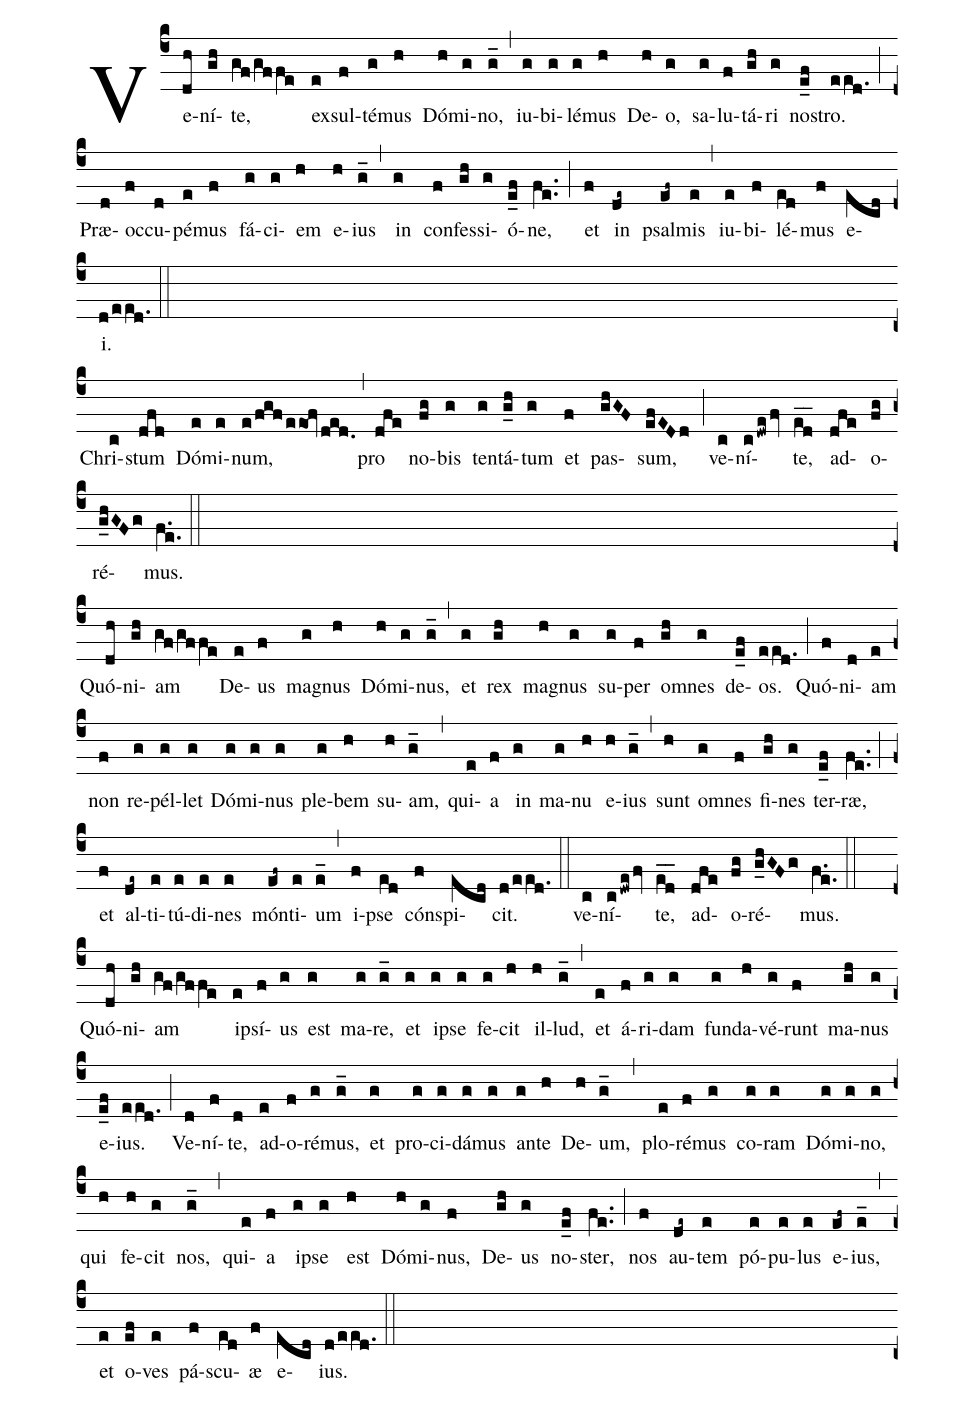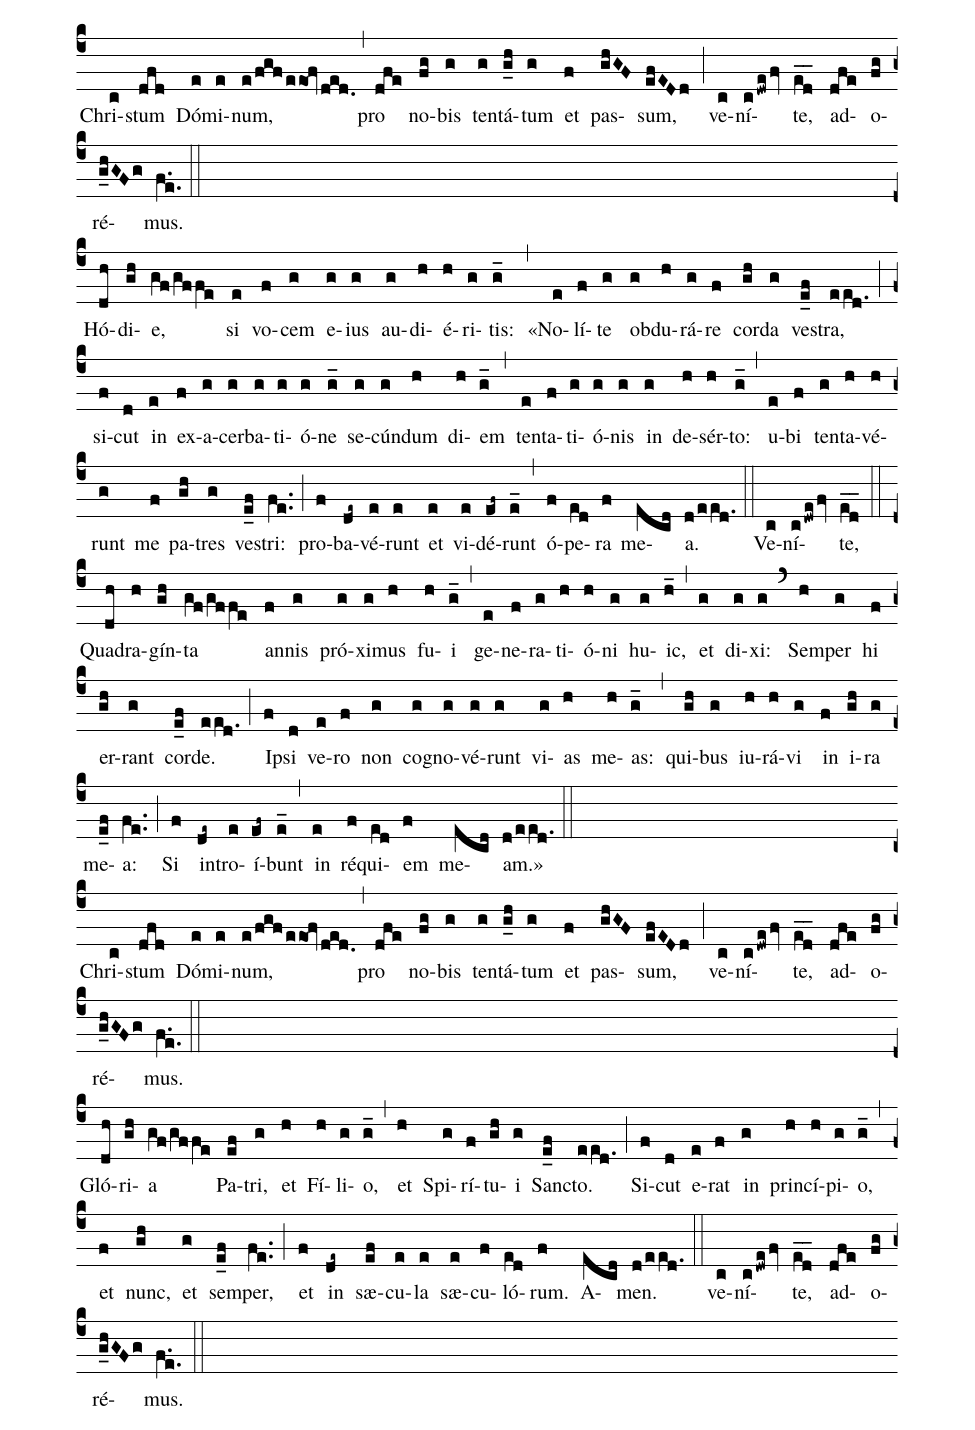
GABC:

%%
(c4)Ve(dh)ní(gh)te,(gf/gf/fe) ex(e)sul(f)té(g)mus(h) Dó(h)mi(g)no,(g_) (,) iu(g)bi(g)lé(g)mus(h) De(h)o,(g) sa(g)lu(f)tá(gh)ri(g) no(e_f)stro.(eed.) (;) Præ(d)oc(f)cu(d)pé(e)mus(f) fá(g)ci(g)em(h) e(h)ius(g_) (,) in(g) con(f)fes(gh)si(g)ó(e_f)ne,(fe..) (;) et(f) in(de~) psal(ef~)mis(e) (,) iu(e)bi(f)lé(ed)mus(f) e(ecd)i.(d/eed.) (::Z)

Chri(c)stum(dfd) Dó(e)mi(e)num,(e/fgfeeo!fvded.) (,) pro(dfe) no(fg)bis(g) ten(g)tá(g_h)tum(g) et(f) pas(ghGF)sum,(efEDd) (;)
ve(c)ní(cdwefv)te,(e_d_) ad(dfe)o(fg)ré(g_hGFg)mus.(f.e.) (::Z)

Quó(dh)ni(gh)am(gf/gf/fe) De(e)us(f) ma(g)gnus(h) Dó(h)mi(g)nus,(g_) (,) et(g) rex(gh) ma(h)gnus(g) su(g)per(f) om(gh)nes(g) de(e_f)os.(eed.) (;) Quó(f)ni(d)am(e) non(f) re(g)pél(g)let(g) Dó(g)mi(g)nus(g) ple(g)bem(h) su(h)am,(g_) (,) qui(e)a(f) in(g) ma(g)nu(h) e(h)ius(g_) (,) sunt(h) om(g)nes(f) fi(gh)nes(g) ter(e_f)ræ,(fe..) (;) et(f) al(de~)ti(e)tú(e)di(e)nes(e) món(ef~)ti(e)um(e_) (,) i(f)pse(ed) cón(f)spi(ecd)cit.(d/eed.) (::)

ve(c)ní(cdwefv)te,(e_d_) ad(dfe)o(fg)ré(g_hGFg)mus.(f.e.) (::Z)

Quó(dh)ni(gh)am(gf/gf/fe) i(e)psí(f)us(g) est(g) ma(g)re,(g_) et(g) i(g)pse(g) fe(g)cit(h) il(h)lud,(g_) (,) et(e) á(f)ri(g)dam(g) fun(g)da(h)vé(g)runt(f) ma(gh)nus(g) e(e_f)ius.(eed.) (;) Ve(d)ní(f)te,(d) ad(e)o(f)ré(g)mus,(g_) et(g) pro(g)ci(g)dá(g)mus(g) an(g)te(h) De(h)um,(g_) (,) plo(e)ré(f)mus(g) co(g)ram(g) Dó(g)mi(g)no,(g) qui(h) fe(h)cit(g) nos,(g_) (,) qui(e)a(f) i(g)pse(g) est(h) Dó(h)mi(g)nus,(f) De(gh)us(g) no(e_f)ster,(fe..) (;) nos(f) au(de~)tem(e) pó(e)pu(e)lus(e) e(ef~)ius,(e_) (,) et(e) o(ef)ves(e) pá(f)scu(ed)æ(f) e(ecd)ius.(d/eed.) (::Z)

Chri(c)stum(dfd) Dó(e)mi(e)num,(e/fgfeeo!fvded.) (,) pro(dfe) no(fg)bis(g) ten(g)tá(g_h)tum(g) et(f) pas(ghGF)sum,(efEDd) (;)
ve(c)ní(cdwefv)te,(e_d_) ad(dfe)o(fg)ré(g_hGFg)mus.(f.e.) (::Z)

Hó(dh)di(gh)e,(gf/gf/fe) si(e) vo(f)cem(g) e(g)ius(g) au(g)di(h)é(h)ri(g)tis:(g_) (,) «No(e)lí(f)te(g) ob(g)du(h)rá(g)re(f) cor(gh)da(g) ve(e_f)stra,(eed.) (;) si(f)cut(d) in(e) ex(f)a(g)cer(g)ba(g)ti(g)ó(g)ne(g_) se(g)cún(g)dum(h) di(h)em(g_) (,) ten(e)ta(f)ti(g)ó(g)nis(g) in(g) de(h)sér(h)to:(g_) (,) u(e)bi(f) ten(g)ta(h)vé(h)runt(g) me(f) pa(gh)tres(g) ve(e_f)stri:(fe..) (;) pro(f)ba(de~)vé(e)runt(e) et(e) vi(e)dé(ef~)runt(e_) (,) ó(f)pe(ed)ra(f) me(ecd)a.(d/eed.) (::)

Ve(c)ní(cdwefv)te,(e_d_) (::Z)

Qua(dh)dra(h)gín(gh)ta(gf/gf/fe) an(f)nis(g) pró(g)xi(g)mus(h) fu(h)i(g_) (,) ge(e)ne(f)ra(g)ti(h)ó(h)ni(g) hu(g)ic,(h_) (,) et(g) di(g)xi:(g) (`) Sem(h)per(g) hi(f) er(gh)rant(g) cor(e_f)de.(eed.) (;) I(f)psi(d) ve(e)ro(f) non(g) co(g)gno(g)vé(g)runt(g) vi(g)as(h) me(h)as:(g_) (,) qui(gh)bus(g) iu(h)rá(h)vi(g) in(f) i(gh)ra(g) me(e_f)a:(fe..) (;) Si(f) in(de~)tro(e)í(ef~)bunt(e_) (,) in(e) ré(f)qui(ed)em(f) me(ecd)am.»(d/eed.) (::Z)

Chri(c)stum(dfd) Dó(e)mi(e)num,(e/fgfeeo!fvded.) (,) pro(dfe) no(fg)bis(g) ten(g)tá(g_h)tum(g) et(f) pas(ghGF)sum,(efEDd) (;)
ve(c)ní(cdwefv)te,(e_d_) ad(dfe)o(fg)ré(g_hGFg)mus.(f.e.) (::Z)

Gló(dh)ri(gh)a(gf/gf/fe) Pa(ef)tri,(g) et(h) Fí(h)li(g)o,(g_) (,) et(h) Spi(g)rí(f)tu(gh)i(g) San(e_f)cto.(eed.) (;) Si(f)cut(d) e(e)rat(f) in(g) prin(h)cí(h)pi(g)o,(g_) (,) et(f) nunc,(gh) et(g) sem(e_f)per,(fe..) (;) et(f) in(de~) s{<sp>ae</sp>}(ef)cu(e)la(e) sæ(e)cu(f)ló(ed)rum.(f) A(ecd)men.(d/eed.) (::)

ve(c)ní(cdwefv)te,(e_d_) ad(dfe)o(fg)ré(g_hGFg)mus.(f.e.) (::Z)
